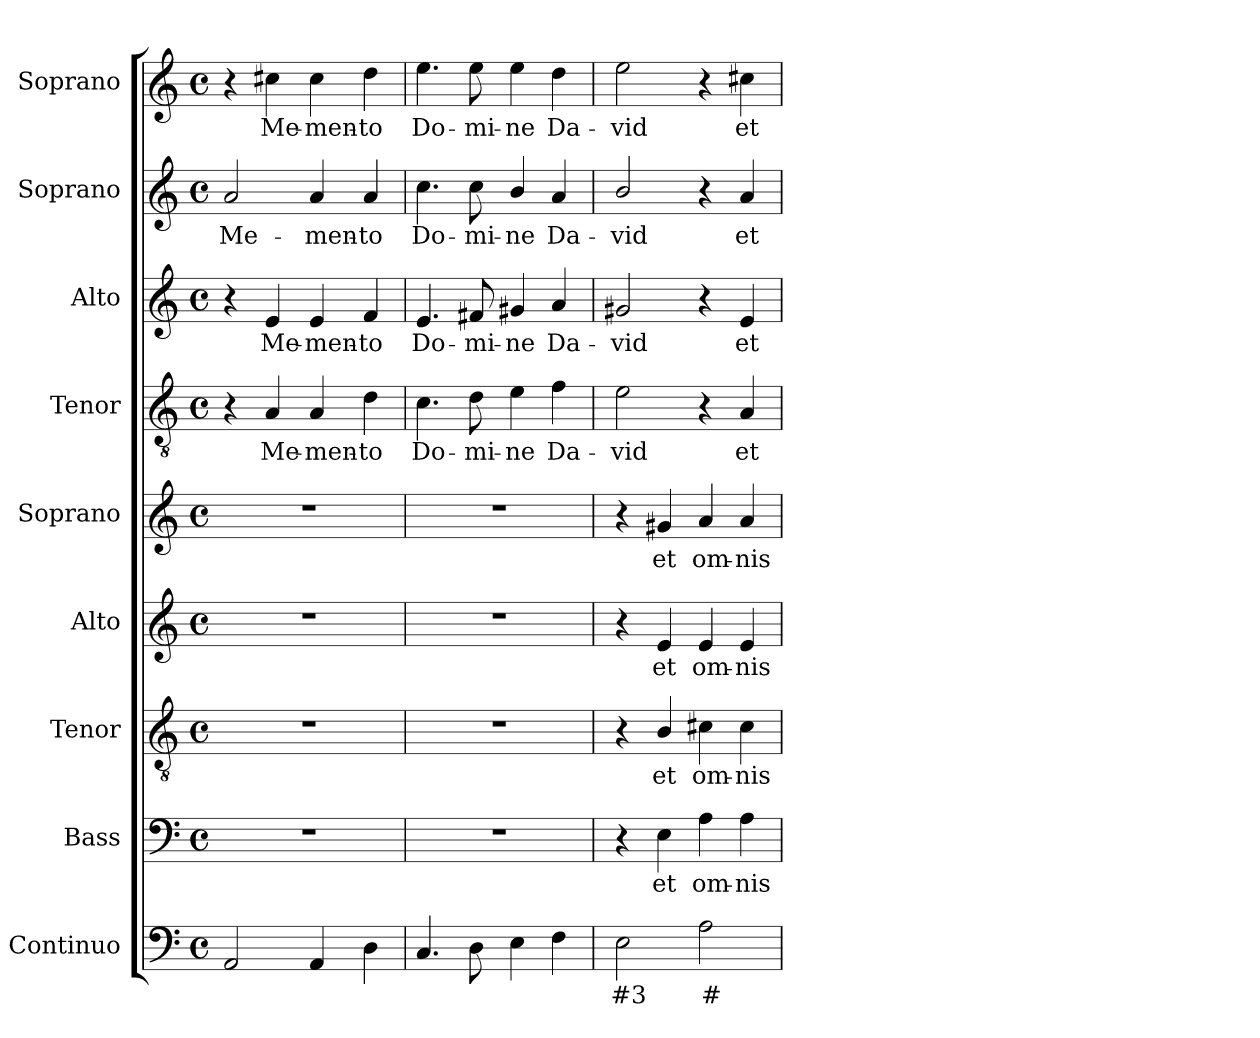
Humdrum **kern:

**kern	**text	**kern	**text	**kern	**text	**kern	**text	**kern	**text	**kern	**text	**kern	**text	**kern	**text	**kern	**text
*part9	*part9	*part8	*part8	*part7	*part7	*part6	*part6	*part5	*part5	*part4	*part4	*part3	*part3	*part2	*part2	*part1	*part1
*staff9	*staff9	*staff8	*staff8	*staff7	*staff7	*staff6	*staff6	*staff5	*staff5	*staff4	*staff4	*staff3	*staff3	*staff2	*staff2	*staff1	*staff1
*I"Continuo	*	*I"Bass	*	*I"Tenor	*	*I"Alto	*	*I"Soprano	*	*I"Tenor	*	*I"Alto	*	*I"Soprano	*	*I"Soprano	*
*I'Cont.	*	*I'B.	*	*I'T.	*	*I'A.	*	*I'S.	*	*I'T.	*	*I'A.	*	*I'S.	*	*I'S.	*
!!LO:PB:g=z
*clefF4	*	*clefF4	*	*clefGv2	*	*clefG2	*	*clefG2	*	*clefGv2	*	*clefG2	*	*clefG2	*	*clefG2	*
*	*	*	*	*ITrd7c12	*	*	*	*	*	*ITrd7c12	*	*	*	*	*	*	*
*k[]	*	*k[]	*	*k[]	*	*k[]	*	*k[]	*	*k[]	*	*k[]	*	*k[]	*	*k[]	*
*C:	*	*C:	*	*C:	*	*C:	*	*C:	*	*C:	*	*C:	*	*C:	*	*C:	*
*M4/4	*	*M4/4	*	*M4/4	*	*M4/4	*	*M4/4	*	*M4/4	*	*M4/4	*	*M4/4	*	*M4/4	*
*met(c)	*	*met(c)	*	*met(c)	*	*met(c)	*	*met(c)	*	*met(c)	*	*met(c)	*	*met(c)	*	*met(c)	*
=1	=1	=1	=1	=1	=1	=1	=1	=1	=1	=1	=1	=1	=1	=1	=1	=1	=1
!	!	!	!	!	!	!	!	!	!	!	!	!	!	!	!LO:LY:b:color=#000000	!	!
2AAi/	.	1r	.	1r	.	1r	.	1r	.	4r	.	4r	.	2ai/	Me-	4r	.
!	!	!	!	!	!	!	!	!	!	!	!LO:LY:b:color=#000000	!	!	!	!	!	!
!	!	!	!	!	!	!	!	!	!	!	!	!	!LO:LY:b:color=#000000	!	!	!	!
!	!	!	!	!	!	!	!	!	!	!	!	!	!	!	!	!	!LO:LY:b:color=#000000
.	.	.	.	.	.	.	.	.	.	4AAi/	Me-	4ei/	Me-	.	.	4cc#Xi\	Me-
!	!	!	!	!	!	!	!	!	!	!	!LO:LY:b:color=#000000	!	!	!	!	!	!
!	!	!	!	!	!	!	!	!	!	!	!	!	!LO:LY:b:color=#000000	!	!	!	!
!	!	!	!	!	!	!	!	!	!	!	!	!	!	!	!LO:LY:b:color=#000000	!	!
!	!	!	!	!	!	!	!	!	!	!	!	!	!	!	!	!	!LO:LY:b:color=#000000
4AAi/	.	.	.	.	.	.	.	.	.	4AAi/	-men-	4ei/	-men-	4ai/	-men-	4cc#i\	-men-
!	!	!	!	!	!	!	!	!	!	!	!LO:LY:b:color=#000000	!	!	!	!	!	!
!	!	!	!	!	!	!	!	!	!	!	!	!	!LO:LY:b:color=#000000	!	!	!	!
!	!	!	!	!	!	!	!	!	!	!	!	!	!	!	!LO:LY:b:color=#000000	!	!
!	!	!	!	!	!	!	!	!	!	!	!	!	!	!	!	!	!LO:LY:b:color=#000000
4Di\	.	.	.	.	.	.	.	.	.	4Di\	-to	4fi/	-to	4ai/	-to	4ddi\	-to
=2	=2	=2	=2	=2	=2	=2	=2	=2	=2	=2	=2	=2	=2	=2	=2	=2	=2
!	!	!	!	!	!	!	!	!	!	!	!LO:LY:b:color=#000000	!	!	!	!	!	!
!	!	!	!	!	!	!	!	!	!	!	!	!	!LO:LY:b:color=#000000	!	!	!	!
!	!	!	!	!	!	!	!	!	!	!	!	!	!	!	!LO:LY:b:color=#000000	!	!
!	!	!	!	!	!	!	!	!	!	!	!	!	!	!	!	!	!LO:LY:b:color=#000000
4.Ci/	.	1r	.	1r	.	1r	.	1r	.	4.Ci\	Do-	4.ei/	Do-	4.cci\	Do-	4.eei\	Do-
!	!	!	!	!	!	!	!	!	!	!	!LO:LY:b:color=#000000	!	!	!	!	!	!
!	!	!	!	!	!	!	!	!	!	!	!	!	!LO:LY:b:color=#000000	!	!	!	!
!	!	!	!	!	!	!	!	!	!	!	!	!	!	!	!LO:LY:b:color=#000000	!	!
!	!	!	!	!	!	!	!	!	!	!	!	!	!	!	!	!	!LO:LY:b:color=#000000
8Di\	.	.	.	.	.	.	.	.	.	8Di\	-mi-	8f#Xi/	-mi-	8cci\	-mi-	8eei\	-mi-
!	!	!	!	!	!	!	!	!	!	!	!LO:LY:b:color=#000000	!	!	!	!	!	!
!	!	!	!	!	!	!	!	!	!	!	!	!	!LO:LY:b:color=#000000	!	!	!	!
!	!	!	!	!	!	!	!	!	!	!	!	!	!	!	!LO:LY:b:color=#000000	!	!
!	!	!	!	!	!	!	!	!	!	!	!	!	!	!	!	!	!LO:LY:b:color=#000000
4Ei\	.	.	.	.	.	.	.	.	.	4Ei\	-ne	4g#Xi/	-ne	4bi/	-ne	4eei\	-ne
!	!	!	!	!	!	!	!	!	!	!	!LO:LY:b:color=#000000	!	!	!	!	!	!
!	!	!	!	!	!	!	!	!	!	!	!	!	!LO:LY:b:color=#000000	!	!	!	!
!	!	!	!	!	!	!	!	!	!	!	!	!	!	!	!LO:LY:b:color=#000000	!	!
!	!	!	!	!	!	!	!	!	!	!	!	!	!	!	!	!	!LO:LY:b:color=#000000
4Fi\	.	.	.	.	.	.	.	.	.	4Fi\	Da-	4ai/	Da-	4ai/	Da-	4ddi\	Da-
=3	=3	=3	=3	=3	=3	=3	=3	=3	=3	=3	=3	=3	=3	=3	=3	=3	=3
!	!LO:LY:b:color=#000000	!	!	!	!	!	!	!	!	!	!	!	!	!	!	!	!
!	!	!	!	!	!	!	!	!	!	!	!LO:LY:b:color=#000000	!	!	!	!	!	!
!	!	!	!	!	!	!	!	!	!	!	!	!	!LO:LY:b:color=#000000	!	!	!	!
!	!	!	!	!	!	!	!	!	!	!	!	!	!	!	!LO:LY:b:color=#000000	!	!
!	!	!	!	!	!	!	!	!	!	!	!	!	!	!	!	!	!LO:LY:b:color=#000000
2Ei\	#3	4r	.	4r	.	4r	.	4r	.	2Ei\	-vid	2g#Xi/	-vid	2bi/	-vid	2eei\	-vid
!	!	!	!LO:LY:b:color=#000000	!	!	!	!	!	!	!	!	!	!	!	!	!	!
!	!	!	!	!	!LO:LY:b:color=#000000	!	!	!	!	!	!	!	!	!	!	!	!
!	!	!	!	!	!	!	!LO:LY:b:color=#000000	!	!	!	!	!	!	!	!	!	!
!	!	!	!	!	!	!	!	!	!LO:LY:b:color=#000000	!	!	!	!	!	!	!	!
.	.	4Ei\	et	4BBi/	et	4ei/	et	4g#Xi/	et	.	.	.	.	.	.	.	.
!	!LO:LY:b:color=#000000	!	!	!	!	!	!	!	!	!	!	!	!	!	!	!	!
!	!	!	!LO:LY:b:color=#000000	!	!	!	!	!	!	!	!	!	!	!	!	!	!
!	!	!	!	!	!LO:LY:b:color=#000000	!	!	!	!	!	!	!	!	!	!	!	!
!	!	!	!	!	!	!	!LO:LY:b:color=#000000	!	!	!	!	!	!	!	!	!	!
!	!	!	!	!	!	!	!	!	!LO:LY:b:color=#000000	!	!	!	!	!	!	!	!
2Ai\	#	4Ai\	om-	4C#Xi\	om-	4ei/	om-	4ai/	om-	4r	.	4r	.	4r	.	4r	.
!	!	!	!LO:LY:b:color=#000000	!	!	!	!	!	!	!	!	!	!	!	!	!	!
!	!	!	!	!	!LO:LY:b:color=#000000	!	!	!	!	!	!	!	!	!	!	!	!
!	!	!	!	!	!	!	!LO:LY:b:color=#000000	!	!	!	!	!	!	!	!	!	!
!	!	!	!	!	!	!	!	!	!LO:LY:b:color=#000000	!	!	!	!	!	!	!	!
!	!	!	!	!	!	!	!	!	!	!	!LO:LY:b:color=#000000	!	!	!	!	!	!
!	!	!	!	!	!	!	!	!	!	!	!	!	!LO:LY:b:color=#000000	!	!	!	!
!	!	!	!	!	!	!	!	!	!	!	!	!	!	!	!LO:LY:b:color=#000000	!	!
!	!	!	!	!	!	!	!	!	!	!	!	!	!	!	!	!	!LO:LY:b:color=#000000
.	.	4Ai\	-nis	4C#i\	-nis	4ei/	-nis	4ai/	-nis	4AAi/	et	4ei/	et	4ai/	et	4cc#Xi\	et
=	=	=	=	=	=	=	=	=	=	=	=	=	=	=	=	=	=
*-	*-	*-	*-	*-	*-	*-	*-	*-	*-	*-	*-	*-	*-	*-	*-	*-	*-
